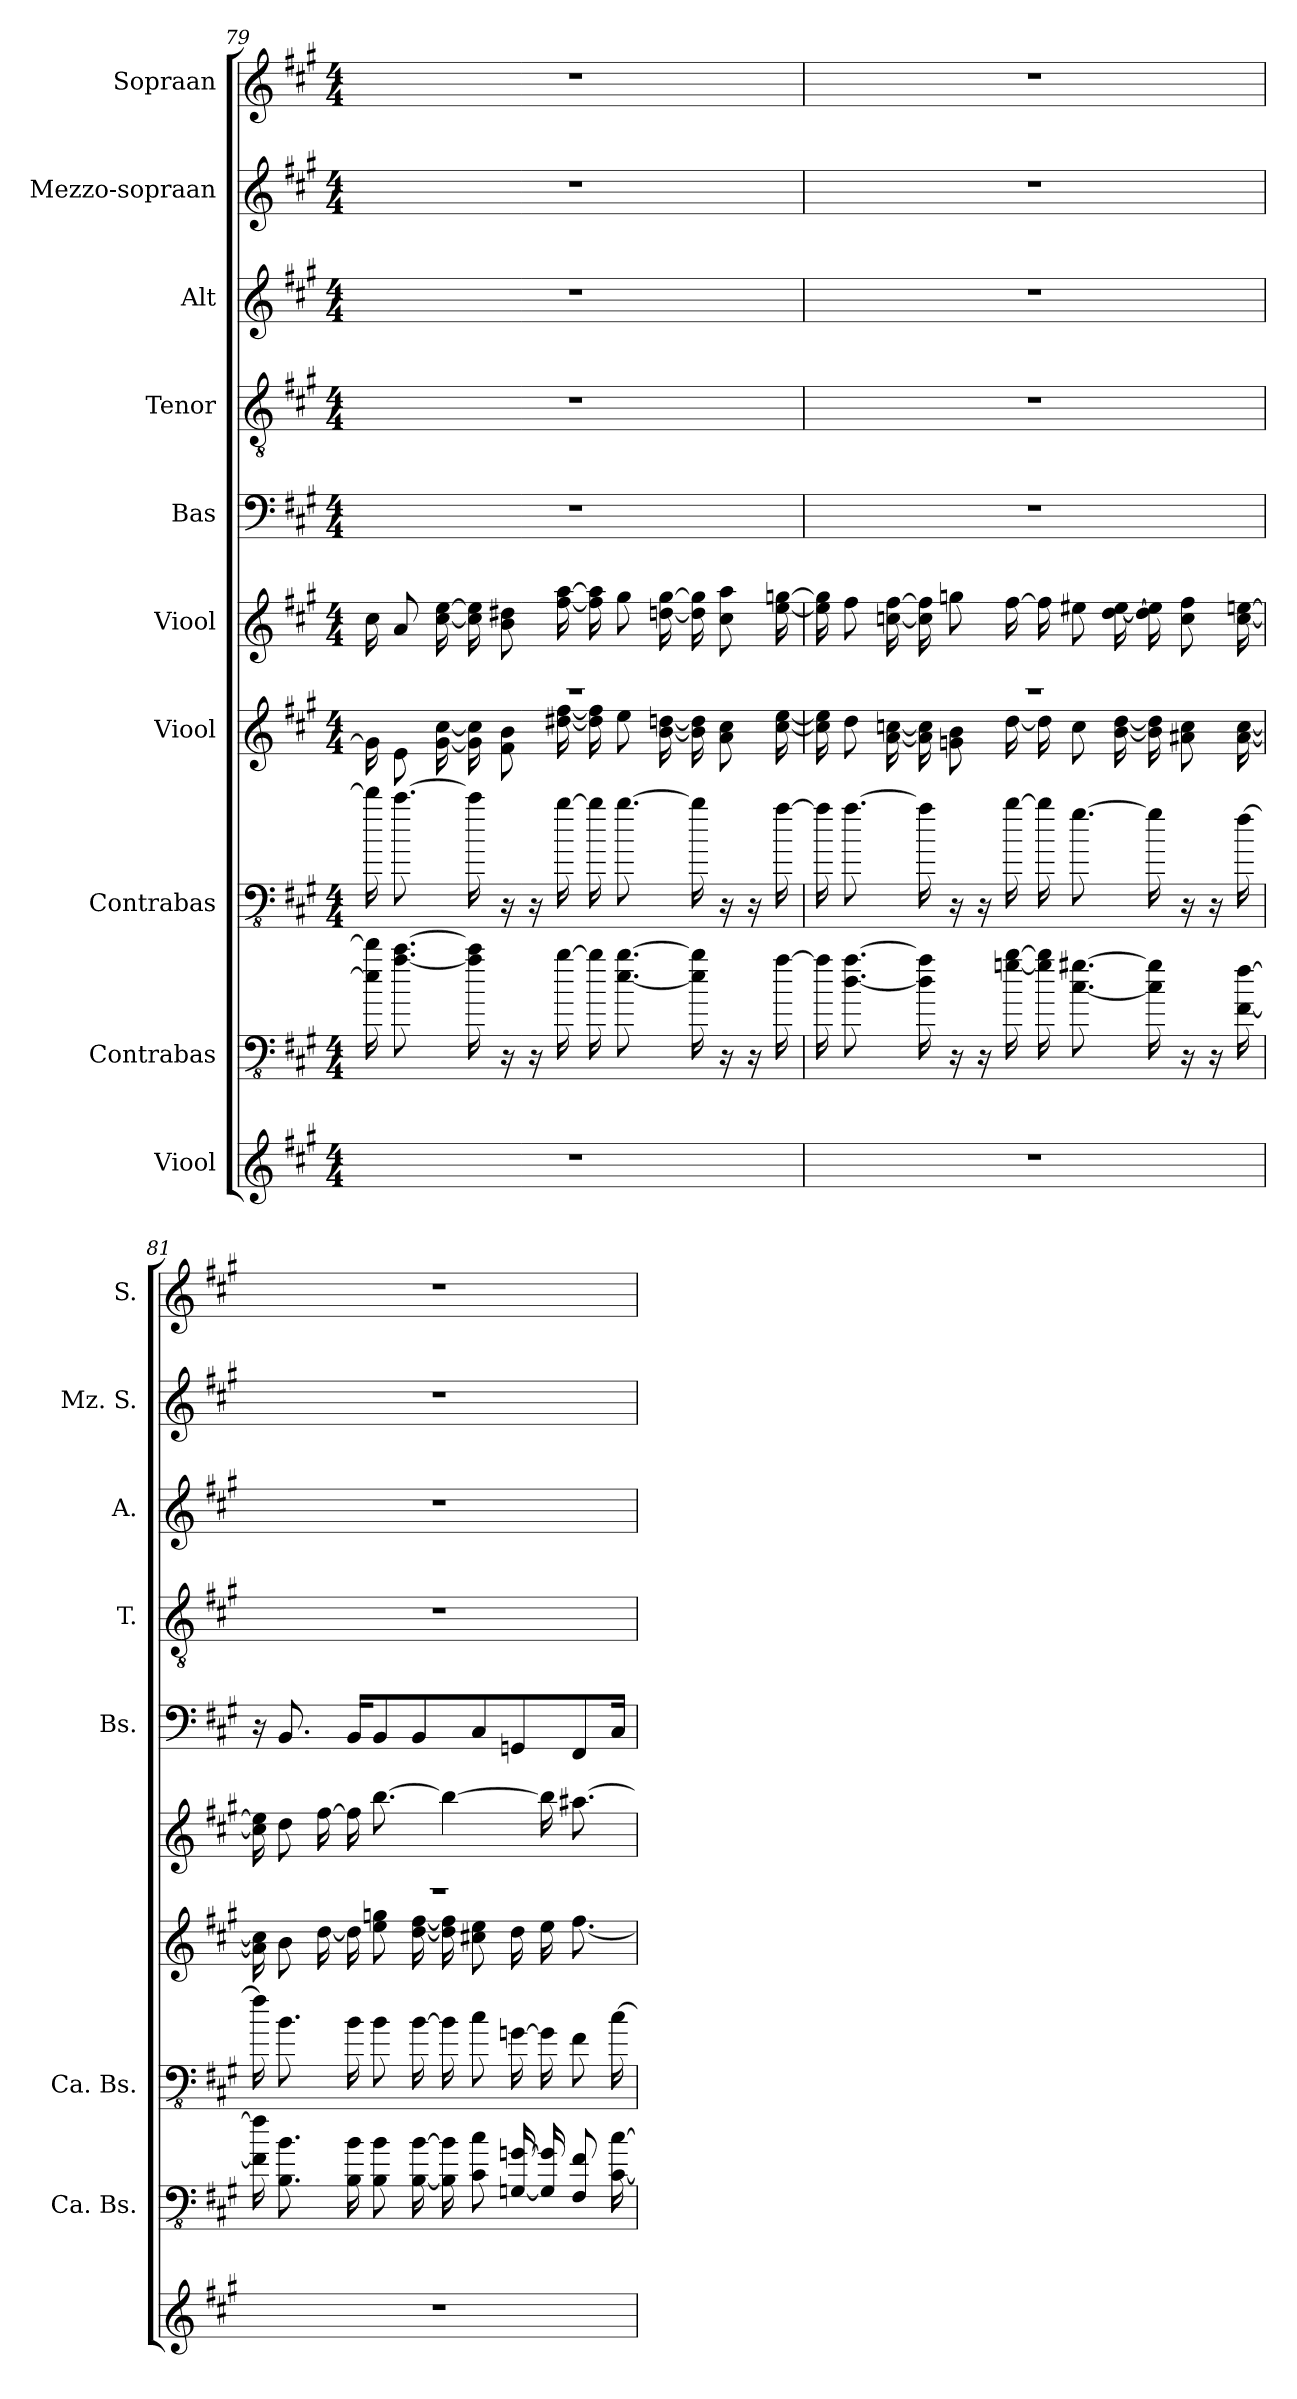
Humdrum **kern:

**kern	**kern	**kern	**kern	**kern	**kern	**kern	**kern	**kern	**kern
*part10	*part9	*part8	*part7	*part6	*part5	*part4	*part3	*part2	*part1
*staff10	*staff9	*staff8	*staff7	*staff6	*staff5	*staff4	*staff3	*staff2	*staff1
*I"Viool	*I"Contrabas	*I"Contrabas	*I"Viool	*I"Viool	*I"Bas	*I"Tenor	*I"Alt	*I"Mezzo-sopraan	*I"Sopraan
*	*I'Ca. Bs.	*I'Ca. Bs.	*	*	*I'Bs.	*I'T.	*I'A.	*I'Mz. S.	*I'S.
*clefG2	*clefFv4	*clefFv4	*clefG2	*clefG2	*clefF4	*clefGv2	*clefG2	*clefG2	*clefG2
*	*ITrd7c12	*ITrd7c12	*	*	*	*	*	*	*
*k[f#c#g#]	*k[f#c#g#]	*k[f#c#g#]	*k[f#c#g#]	*k[f#c#g#]	*k[f#c#g#]	*k[f#c#g#]	*k[f#c#g#]	*k[f#c#g#]	*k[f#c#g#]
*M4/4	*M4/4	*M4/4	*M4/4	*M4/4	*M4/4	*M4/4	*M4/4	*M4/4	*M4/4
=79	=79	=79	=79	=79	=79	=79	=79	=79	=79
*	*	*	*^	*	*	*	*	*	*
1r	16E\] 16d\]	16d\]	1r	16g#\]	16cc#\	1r	1r	1r	1r	1r
.	[8.A\ [8.c#\	[8.c#\	.	8e\	8a/	.	.	.	.	.
.	.	.	.	[16g#\ [16cc#\	[16cc#\ [16ee\	.	.	.	.	.
.	16A\] 16c#\]	16c#\]	.	16g#\] 16cc#\]	16cc#\] 16ee\]	.	.	.	.	.
.	16r	16r	.	8f#\ 8b\	8b\ 8dd#X\	.	.	.	.	.
.	16r	16r	.	.	.	.	.	.	.	.
.	[16B\	[16B\	.	[16dd#X\ [16ff#\	[16ff#\ [16aa\	.	.	.	.	.
.	16B\]	16B\]	.	16dd#\] 16ff#\]	16ff#\] 16aa\]	.	.	.	.	.
.	[8.E\ [8.B\	[8.B\	.	8ee\	8gg#\	.	.	.	.	.
.	.	.	.	[16b\ [16ddn\	[16ddn\ [16gg#\	.	.	.	.	.
.	16E\] 16B\]	16B\]	.	16b\] 16dd\]	16dd\] 16gg#\]	.	.	.	.	.
.	16r	16r	.	8a\ 8cc#\	8cc#\ 8aa\	.	.	.	.	.
.	16r	16r	.	.	.	.	.	.	.	.
.	[16A\	[16A\	.	[16cc#\ [16ee\	[16ee\ [16ggn\	.	.	.	.	.
=80	=80	=80	=80	=80	=80	=80	=80	=80	=80	=80
1r	16A\]	16A\]	1r	16cc#\] 16ee\]	16ee\] 16gg\]	1r	1r	1r	1r	1r
.	[8.D\ [8.A\	[8.A\	.	8dd\	8ff#\	.	.	.	.	.
.	.	.	.	[16a\ [16ccn\	[16ccn\ [16ff#\	.	.	.	.	.
.	16D\] 16A\]	16A\]	.	16a\] 16cc\]	16cc\] 16ff#\]	.	.	.	.	.
.	16r	16r	.	8gn\ 8b\	8ggn\	.	.	.	.	.
.	16r	16r	.	.	.	.	.	.	.	.
.	[16Gn\ [16B\	[16B\	.	[16dd\	[16ff#\	.	.	.	.	.
.	16G\] 16B\]	16B\]	.	16dd\]	16ff#\]	.	.	.	.	.
.	[8.C#\ [8.G#X\	[8.G#\	.	8cc\	8ee#X\	.	.	.	.	.
.	.	.	.	[16b\ [16dd\	[16dd\ [16ee#\	.	.	.	.	.
.	16C#\] 16G#\]	16G#\]	.	16b\] 16dd\]	16dd\] 16ee#\]	.	.	.	.	.
.	16r	16r	.	8a#X\ 8cc\	8cc\ 8ff#\	.	.	.	.	.
.	16r	16r	.	.	.	.	.	.	.	.
.	[16FF#\ [16F#\	[16F#\	.	[16a#\ [16cc\	[16cc\ [16een\	.	.	.	.	.
=81	=81	=81	=81	=81	=81	=81	=81	=81	=81	=81
1r	16FF#\] 16F#\]	16F#\]	1r	16a#\] 16cc\]	16cc\] 16ee\]	16r	1r	1r	1r	1r
.	8.BBB\ 8.BB\	8.BB\	.	8b\	8dd\	8.BB/	.	.	.	.
.	.	.	.	[16dd\	[16ff#\	.	.	.	.	.
.	16BBB\ 16BB\	16BB\	.	16dd\]	16ff#\]	16BB/KL	.	.	.	.
.	8BBB\ 8BB\	8BB\	.	8ee\ 8ggn\	[8.bb\	8BB/	.	.	.	.
.	[16BBB\ [16BB\	[16BB\	.	[16dd\ [16ff#\	.	8BB/	.	.	.	.
.	16BBB\] 16BB\]	16BB\]	.	16dd\] 16ff#\]	4bb\_	.	.	.	.	.
.	8CC#\ 8C#\	8C#\	.	8cc#X\ 8ee\	.	8C#/	.	.	.	.
.	[16GGGn/ [16GGn/	[16GGn\	.	16dd\	.	8GGn/	.	.	.	.
.	16GGG/] 16GG/]	16GG\]	.	16ee\	16bb\]	.	.	.	.	.
.	8FFF#/ 8FF#/	8FF#\	.	[8.ff#\	[8.aa#X\	8FF#/	.	.	.	.
.	[16CC#\ [16C#\	[16C#\	.	.	.	16C#/Jk	.	.	.	.
*	*	*	*v	*v	*	*	*	*	*	*
=	=	=	=	=	=	=	=	=	=
*-	*-	*-	*-	*-	*-	*-	*-	*-	*-
